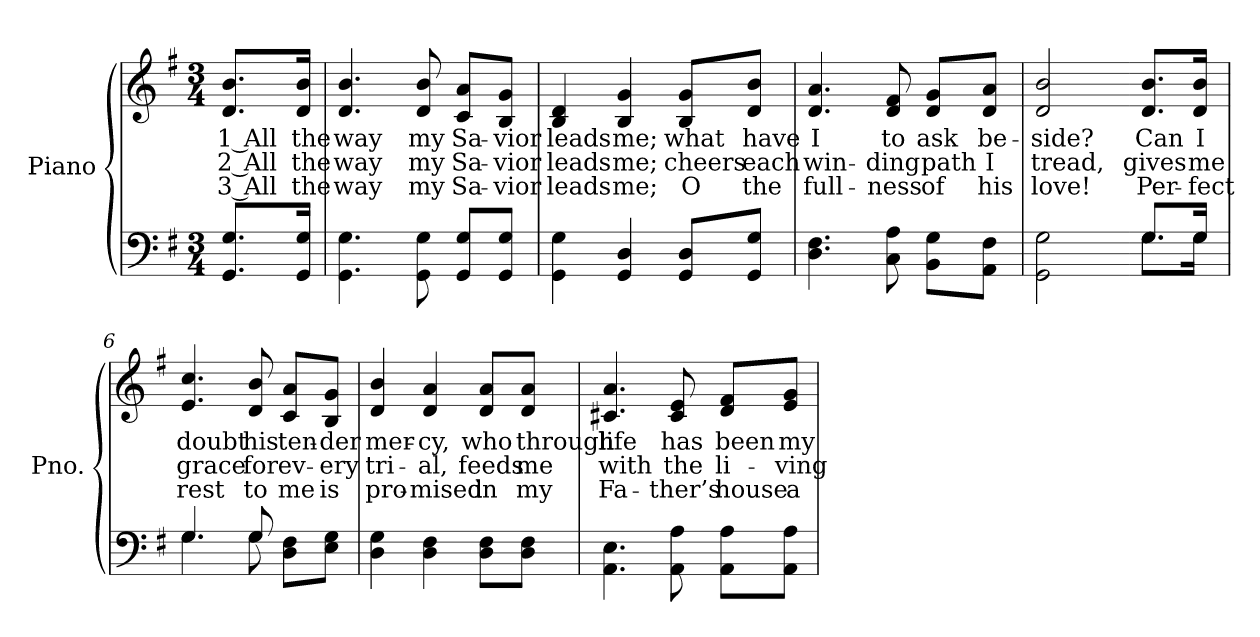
**kern	**kern	**text	**text	**text
*part2	*part1	*part1	*part1	*part1
*staff2	*staff1	*staff1	*staff1	*staff1
*I"Piano	*I"Piano	*	*	*
*I'Pno.	*I'Pno.	*	*	*
!!LO:PB:g=z
*clefF4	*clefG2	*	*	*
*k[f#]	*k[f#]	*	*	*
*G:	*G:	*	*	*
*M3/4	*M3/4	*	*	*
=	=	=	=	=
!	!	!LO:LY:b:color=#000000	!LO:LY:b:color=#000000	!LO:LY:b:color=#000000
8.GGi/ 8.Gi/L	8.di/ 8.bi/L	1 All	2 All	3 All
!	!	!LO:LY:b:color=#000000	!LO:LY:b:color=#000000	!LO:LY:b:color=#000000
16GGi/ 16Gi/Jk	16di/ 16bi/Jk	the	the	the
=1	=1	=1	=1	=1
!	!	!LO:LY:b:color=#000000	!LO:LY:b:color=#000000	!LO:LY:b:color=#000000
4.GGi\ 4.Gi	4.di/ 4.bi	way	way	way
!	!	!LO:LY:b:color=#000000	!LO:LY:b:color=#000000	!LO:LY:b:color=#000000
8GGi\ 8Gi	8di/ 8bi	my	my	my
!	!	!LO:LY:b:color=#000000	!LO:LY:b:color=#000000	!LO:LY:b:color=#000000
8GGi/ 8Gi/L	8ci/ 8ai/L	Sa-	Sa-	Sa-
!	!	!LO:LY:b:color=#000000	!LO:LY:b:color=#000000	!LO:LY:b:color=#000000
8GGi/ 8Gi/J	8Bi/ 8gi/J	-vior	-vior	-vior
=2	=2	=2	=2	=2
!	!	!LO:LY:b:color=#000000	!LO:LY:b:color=#000000	!LO:LY:b:color=#000000
4GGi\ 4Gi	4Bi/ 4di	leads	leads	leads
!	!	!LO:LY:b:color=#000000	!LO:LY:b:color=#000000	!LO:LY:b:color=#000000
4GGi/ 4Di	4Bi/ 4gi	me;	me;	me;
!	!	!LO:LY:b:color=#000000	!LO:LY:b:color=#000000	!LO:LY:b:color=#000000
8GGi/ 8Di/L	8Bi/ 8gi/L	what	cheers	O
!	!	!LO:LY:b:color=#000000	!LO:LY:b:color=#000000	!LO:LY:b:color=#000000
8GGi/ 8Gi/J	8di/ 8bi/J	have	each	the
=3	=3	=3	=3	=3
!	!	!LO:LY:b:color=#000000	!LO:LY:b:color=#000000	!LO:LY:b:color=#000000
4.Di\ 4.F#i	4.di/ 4.ai	I	win-	full-
!	!	!LO:LY:b:color=#000000	!LO:LY:b:color=#000000	!LO:LY:b:color=#000000
8Ci\ 8Ai	8di/ 8f#i	to	-ding	-ness
!	!	!LO:LY:b:color=#000000	!LO:LY:b:color=#000000	!LO:LY:b:color=#000000
8BBi\ 8Gi\L	8di/ 8gi/L	ask	path	of
!	!	!LO:LY:b:color=#000000	!LO:LY:b:color=#000000	!LO:LY:b:color=#000000
8AAi\ 8F#i\J	8di/ 8ai/J	be-	I	his
=4	=4	=4	=4	=4
*^	*	*	*	*
!	!	!	!LO:LY:b:color=#000000	!LO:LY:b:color=#000000	!LO:LY:b:color=#000000
2GGi\ 2Gi	2ryy	2di/ 2bi	-side?	tread,	love!
!!LO:LB:g=z
=5-	=5-	=5-	=5-	=5-	=5-
!	!	!	!LO:LY:b:color=#000000	!LO:LY:b:color=#000000	!LO:LY:b:color=#000000
8.Gi/L	8.Gi\L	8.di/ 8.bi/L	Can	gives	Per-
!	!	!	!LO:LY:b:color=#000000	!LO:LY:b:color=#000000	!LO:LY:b:color=#000000
16Gi/Jk	16Gi\Jk	16di/ 16bi/Jk	I	me	-fect
=6	=6	=6	=6	=6	=6
!	!	!	!LO:LY:b:color=#000000	!LO:LY:b:color=#000000	!LO:LY:b:color=#000000
4.Gi/	4.Gi\	4.ei/ 4.cci	doubt	grace	rest
!	!	!	!LO:LY:b:color=#000000	!LO:LY:b:color=#000000	!LO:LY:b:color=#000000
8Gi/	8Gi\	8di/ 8bi	his	for	to
!	!	!	!LO:LY:b:color=#000000	!LO:LY:b:color=#000000	!LO:LY:b:color=#000000
8Di\ 8F#i\L	4ryy	8ci/ 8ai/L	ten-	ev-	me
!	!	!	!LO:LY:b:color=#000000	!LO:LY:b:color=#000000	!LO:LY:b:color=#000000
8Ei\ 8Gi\J	.	8Bi/ 8gi/J	-der	-ery	is
*v	*v	*	*	*	*
=7	=7	=7	=7	=7
!	!	!LO:LY:b:color=#000000	!LO:LY:b:color=#000000	!LO:LY:b:color=#000000
4Di\ 4Gi	4di/ 4bi	mer-	tri-	pro-
!	!	!LO:LY:b:color=#000000	!LO:LY:b:color=#000000	!LO:LY:b:color=#000000
4Di\ 4F#i	4di/ 4ai	-cy,	-al,	-mised
!	!	!LO:LY:b:color=#000000	!LO:LY:b:color=#000000	!LO:LY:b:color=#000000
8Di\ 8F#i\L	8di/ 8ai/L	who	feeds	in
!	!	!LO:LY:b:color=#000000	!LO:LY:b:color=#000000	!LO:LY:b:color=#000000
8Di\ 8F#i\J	8di/ 8ai/J	through	me	my
=8	=8	=8	=8	=8
!	!	!LO:LY:b:color=#000000	!LO:LY:b:color=#000000	!LO:LY:b:color=#000000
4.AAi\ 4.Ei	4.c#Xi/ 4.ai	life	with	Fa-
!	!	!LO:LY:b:color=#000000	!LO:LY:b:color=#000000	!LO:LY:b:color=#000000
8AAi\ 8Ai	8c#i/ 8ei	has	the	-ther’s
!	!	!LO:LY:b:color=#000000	!LO:LY:b:color=#000000	!LO:LY:b:color=#000000
8AAi\ 8Ai\L	8di/ 8f#i/L	been	li-	house
!	!	!LO:LY:b:color=#000000	!LO:LY:b:color=#000000	!LO:LY:b:color=#000000
8AAi\ 8Ai\J	8ei/ 8gi/J	my	-ving	a-
=	=	=	=	=
*-	*-	*-	*-	*-
